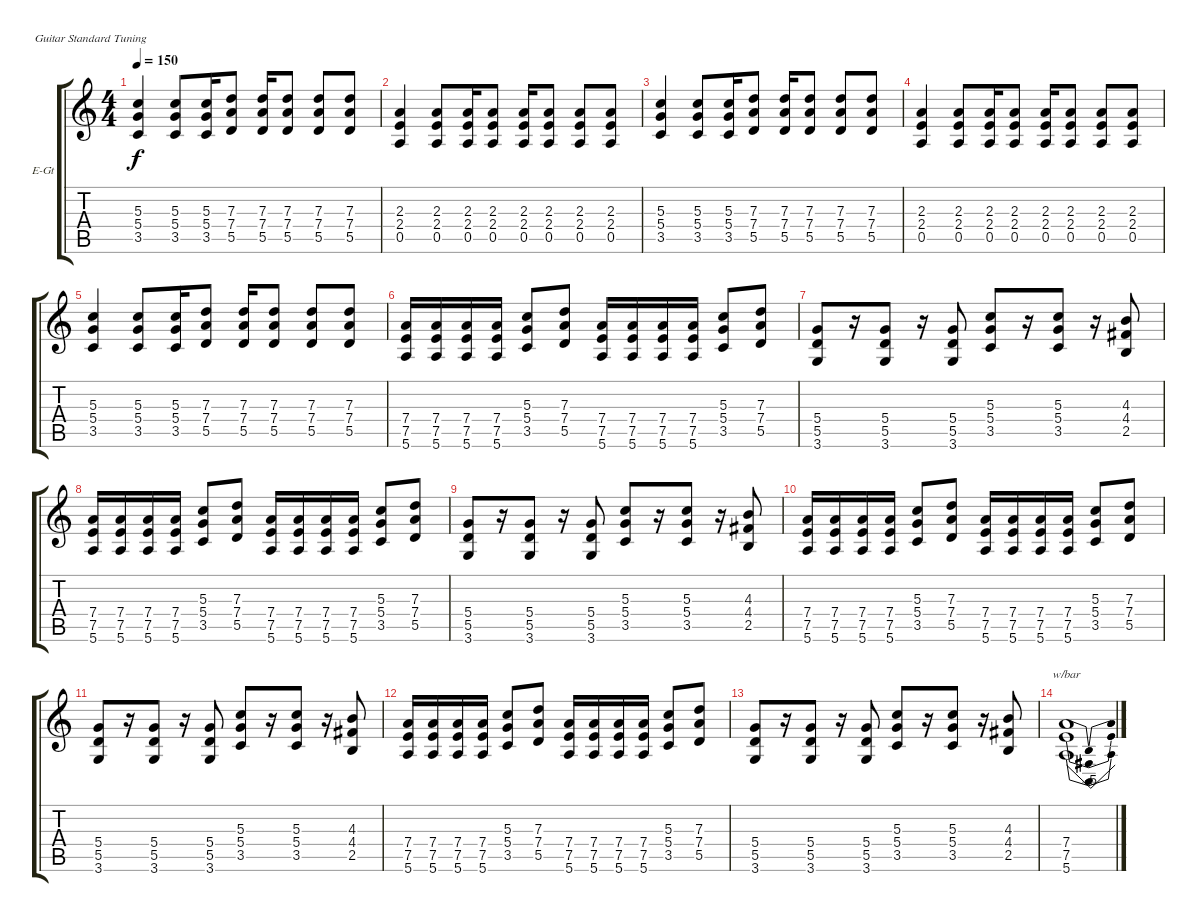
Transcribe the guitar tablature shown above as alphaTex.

\defaultSystemsLayout 4
\bracketExtendMode groupsimilarinstruments
\firstSystemTrackNameOrientation horizontal
\otherSystemsTrackNameOrientation horizontal
\track ("Electric Guitar" "E-Gt") {instrument distortionguitar}
\staff {score tabs}
\tuning (E4 B3 G3 D3 A2 E2)
\ts (4 4)
\tempo 150
\clef g2
\ks c
(5.3 5.4 3.5).4{dy f} (5.3 5.4 3.5).8 (5.3 5.4 3.5).16 (7.3 7.4 5.5).8 (7.3 7.4 5.5).16 (7.3 7.4 5.5).8 (7.3 7.4 5.5).8 (7.3 7.4 5.5).8 |
(2.3 2.4 0.5).4 (2.3 2.4 0.5).8 (2.3 2.4 0.5).16 (2.3 2.4 0.5).8 (2.3 2.4 0.5).16 (2.3 2.4 0.5).8 (2.3 2.4 0.5).8 (2.3 2.4 0.5).8 |
(5.3 5.4 3.5).4 (5.3 5.4 3.5).8 (5.3 5.4 3.5).16 (7.3 7.4 5.5).8 (7.3 7.4 5.5).16 (7.3 7.4 5.5).8 (7.3 7.4 5.5).8 (7.3 7.4 5.5).8 |
(2.3 2.4 0.5).4 (2.3 2.4 0.5).8 (2.3 2.4 0.5).16 (2.3 2.4 0.5).8 (2.3 2.4 0.5).16 (2.3 2.4 0.5).8 (2.3 2.4 0.5).8 (2.3 2.4 0.5).8 |
(5.3 5.4 3.5).4 (5.3 5.4 3.5).8 (5.3 5.4 3.5).16 (7.3 7.4 5.5).8 (7.3 7.4 5.5).16 (7.3 7.4 5.5).8 (7.3 7.4 5.5).8 (7.3 7.4 5.5).8 |
(7.4 7.5 5.6).16 (7.4 7.5 5.6).16 (7.4 7.5 5.6).16 (7.4 7.5 5.6).16 (5.3 5.4 3.5).8 (7.3 7.4 5.5).8 (7.4 7.5 5.6).16 (7.4 7.5 5.6).16 (7.4 7.5 5.6).16 (7.4 7.5 5.6).16 (5.3 5.4 3.5).8 (7.3 7.4 5.5).8 |
(5.4 5.5 3.6).8 r.16 (5.4 5.5 3.6).8 r.16 (5.4 5.5 3.6).8 (5.3 5.4 3.5).8 r.16 (5.3 5.4 3.5).8 r.16 (4.3 4.4 2.5).8 |
(7.4 7.5 5.6).16 (7.4 7.5 5.6).16 (7.4 7.5 5.6).16 (7.4 7.5 5.6).16 (5.3 5.4 3.5).8 (7.3 7.4 5.5).8 (7.4 7.5 5.6).16 (7.4 7.5 5.6).16 (7.4 7.5 5.6).16 (7.4 7.5 5.6).16 (5.3 5.4 3.5).8 (7.3 7.4 5.5).8 |
(5.4 5.5 3.6).8 r.16 (5.4 5.5 3.6).8 r.16 (5.4 5.5 3.6).8 (5.3 5.4 3.5).8 r.16 (5.3 5.4 3.5).8 r.16 (4.3 4.4 2.5).8 |
(7.4 7.5 5.6).16 (7.4 7.5 5.6).16 (7.4 7.5 5.6).16 (7.4 7.5 5.6).16 (5.3 5.4 3.5).8 (7.3 7.4 5.5).8 (7.4 7.5 5.6).16 (7.4 7.5 5.6).16 (7.4 7.5 5.6).16 (7.4 7.5 5.6).16 (5.3 5.4 3.5).8 (7.3 7.4 5.5).8 |
(5.4 5.5 3.6).8 r.16 (5.4 5.5 3.6).8 r.16 (5.4 5.5 3.6).8 (5.3 5.4 3.5).8 r.16 (5.3 5.4 3.5).8 r.16 (4.3 4.4 2.5).8 |
(7.4 7.5 5.6).16 (7.4 7.5 5.6).16 (7.4 7.5 5.6).16 (7.4 7.5 5.6).16 (5.3 5.4 3.5).8 (7.3 7.4 5.5).8 (7.4 7.5 5.6).16 (7.4 7.5 5.6).16 (7.4 7.5 5.6).16 (7.4 7.5 5.6).16 (5.3 5.4 3.5).8 (7.3 7.4 5.5).8 |
(5.4 5.5 3.6).8 r.16 (5.4 5.5 3.6).8 r.16 (5.4 5.5 3.6).8 (5.3 5.4 3.5).8 r.16 (5.3 5.4 3.5).8 r.16 (4.3 4.4 2.5).8 |
(7.4 7.5 5.6).1{tbe (dip default 0 0 15 -20 30 0)}
